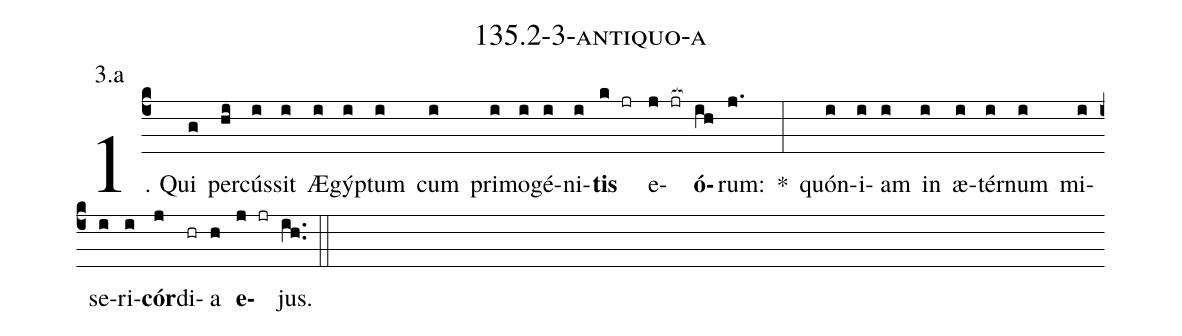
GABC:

name: 135.2-3-antiquo-a;
annotation: 3.a;
%%
(c4)1. Qui(g) per(hi)cús(i)sit(i) Æ(i)gýp(i)tum(i) cum(i) pri(i)mo(i)gé(i)ni(i)<b>tis</b>(k jr) e(j jr[ocb:1{])<b>ó</b>(ih[ocb:0}])rum:(j.) *(:) quón(i)i(i)am(i) in(i) æ(i)tér(i)num(i) mi(i)se(i)ri(i)<b>cór</b>(j)di(hr)a(h) <b>e</b>(j jr)jus.(ih..) (::)
